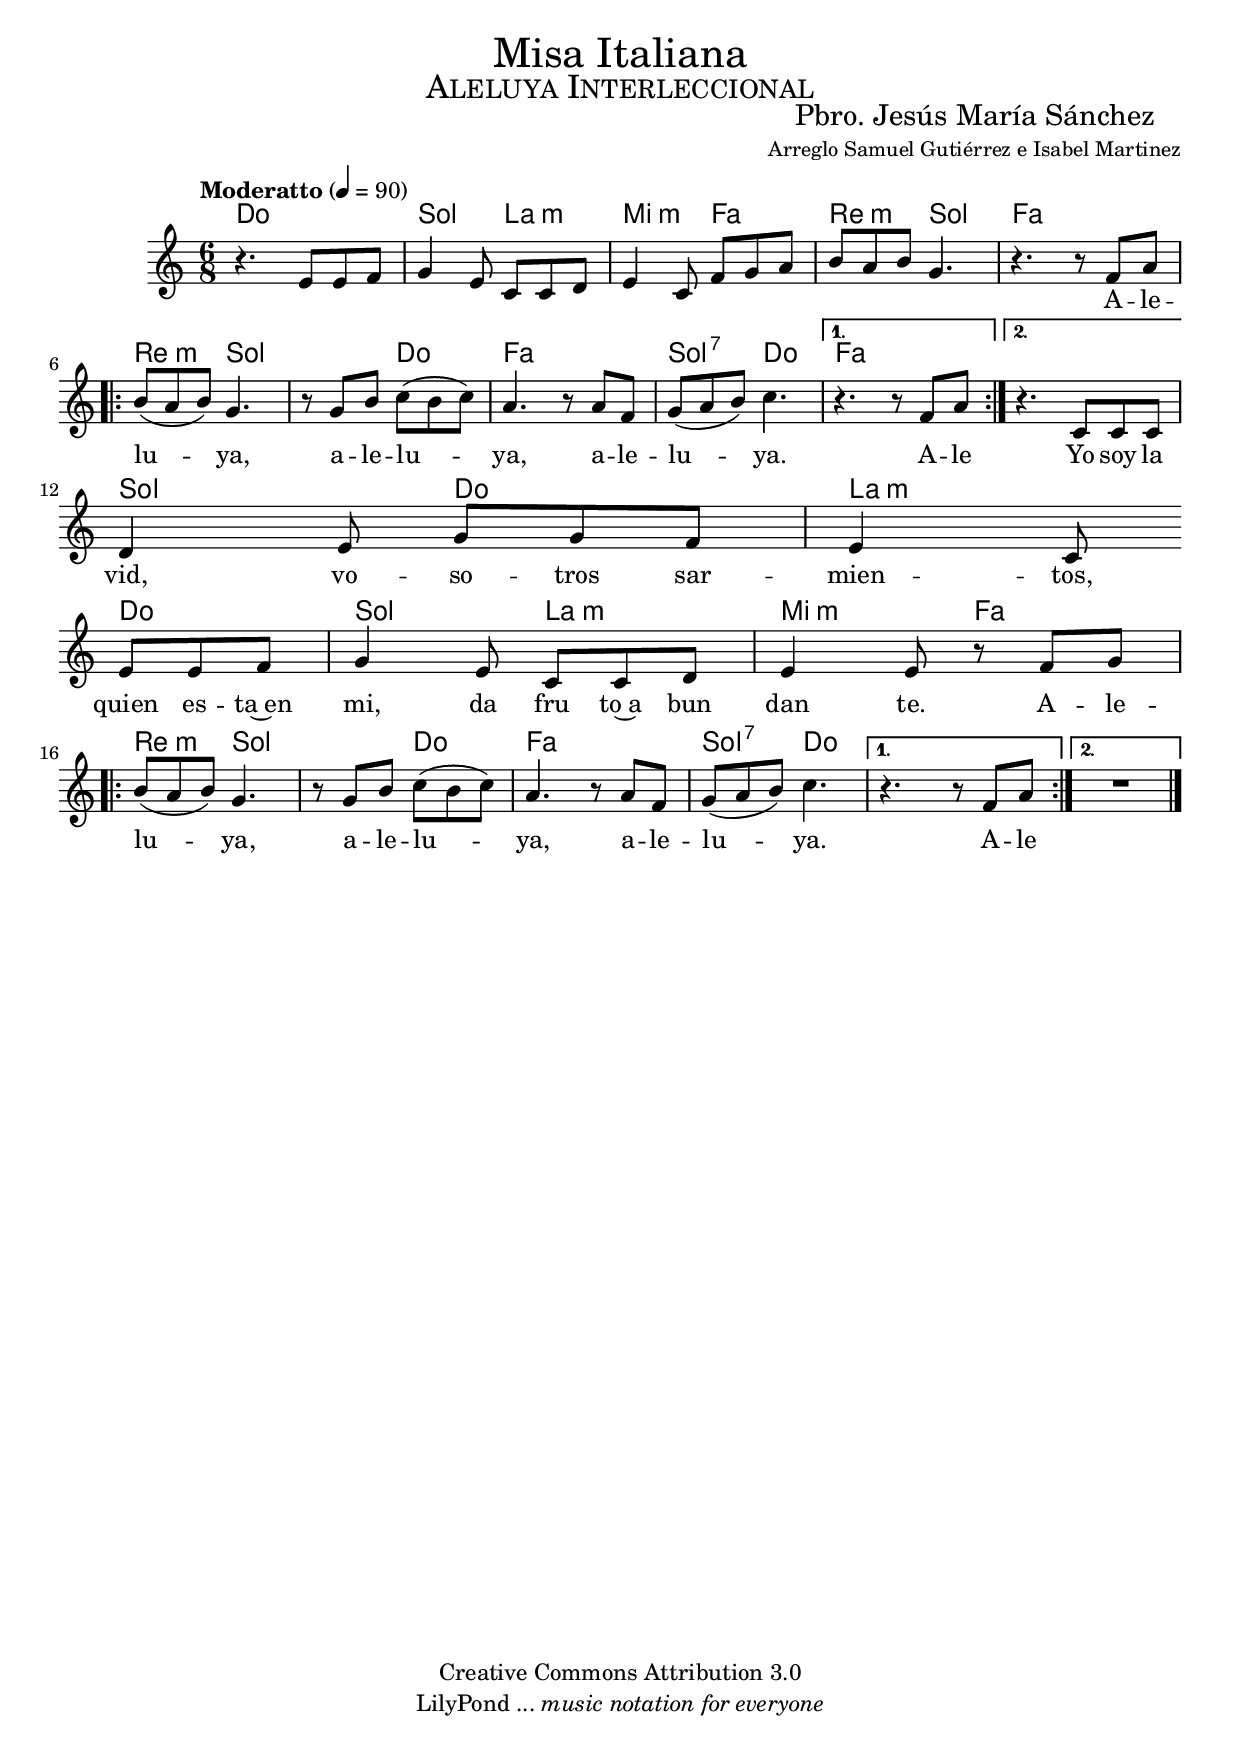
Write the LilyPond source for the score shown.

% ****************************************************************
%	Titulos del Archivo
%	by serach.sam@
% ****************************************************************
\language "espanol"
\version "2.23.2"

% --- Includes
%\include "texto.ily"

% --- Tamaño del pentagrama
%#(set-global-staff-size 25)

% --- Cabecera
\markup { \fill-line { \center-column { \fontsize #5 "Misa Italiana" \fontsize #3 \caps "Aleluya Interleccional" } } }
\markup { \fill-line { " " \center-column { \fontsize #2 "Pbro. Jesús María Sánchez" \small "Arreglo Samuel Gutiérrez e Isabel Martinez" } } }
\header {
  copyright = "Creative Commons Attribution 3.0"
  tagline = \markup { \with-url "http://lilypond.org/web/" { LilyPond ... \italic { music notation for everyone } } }
  breakbefore = ##t
}

% --- Musica
instrumento = \relative do' {
  \tempo "Moderatto" 4 = 90
  \key do \major
  \time 6/8

  r4. mi8 mi8 fa8
  sol4 mi8 do8 do8 re8
  mi4 do8 fa8 sol8 la8
  si8 la8 si8 sol4. 
  r4. r8 fa8 la8 \break

  \repeat volta 2 {
    si8( la8 si8) sol4. 
    r8 sol8 si8 do8( si8 do8) 
    la4. r8 la8 fa8 
    sol8( la8 si8) do4.
  }
  \alternative {
    {  r4. r8 fa,8 la8 }
    { r4. do,8 do do }
  }
  \break

  
  re4 mi8 sol sol fa8
  mi4 do8 \break
  mi8 mi8 fa8 sol4
  mi8 do8 do8 re8
  mi4 mi8 r fa8 sol \break

  \repeat volta 2 {
    si8( la8 si8)
    sol4. r8 sol8 si8
    do8( si8 do8) la4.
    r8 la8 fa8 sol8( la8 si8)
    do4.
  } 
  \alternative {
    { r4. r8 fa,8 la8 }
    { R2. }
  }
  \break
  \bar "|."
}

letra = \lyricmode {
  _ _ _ _ _ _ _ _ _ _ _ _ _ _ _ _ _
  A -- le -- lu -- ya, a -- le -- lu -- ya, a -- le -- lu -- ya. A -- le
  Yo soy la vid, vo -- so -- tros sar -- mien -- tos,
  quien es -- ta~en mi, da fru to~a bun dan te.
  A -- le -- lu -- ya, a -- le -- lu -- ya, a -- le -- lu -- ya. A -- le
}

acordes = \new ChordNames {
  \set chordChanges = ##t
  \italianChords
  \chordmode {
    do2. sol4. la4.:m mi4.:m fa4. re4.:m sol4.
    fa2. re4.:m sol2.
    do4. fa4.
    s4. sol4.:7 do4.
    fa2.

    fa2. sol4. do4. la4.:m
    do4. sol4. la4.:m mi4.:m

    fa4. re4.:m sol2.
    do4. fa4.
    s4. sol4.:7 do2.
  }
}

% --- Partitura
\score {
  <<
    \acordes
    \new Staff {
      <<
        \set Staff.midiInstrument = #"oboe"
        \new Voice = "voz" {
          \instrumento
        }
      >>
    }
    \new Lyrics \lyricsto "voz" {
      \letra
    }
  >>
  \midi {}
  \layout {}
}

% --- Pagina
\paper {
  #( set-default-paper-size "letter" )
}